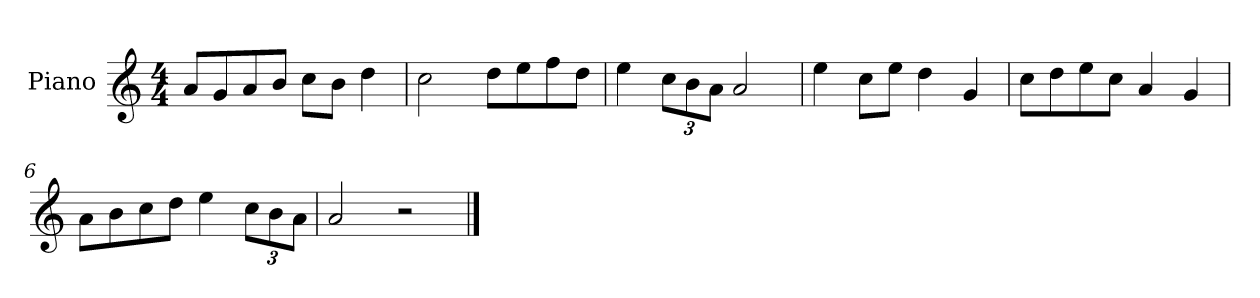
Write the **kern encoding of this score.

**kern
*part1
*staff1
*I"Piano
*I'P-no
*clefG2
*k[]
*M4/4
*MM90
=1
8a/L
8g/
8a/
8b/J
8cc\L
8b\J
4dd\
=2
2cc\
8dd\L
8ee\
8ff\
8dd\J
=3
4ee\
*Xbrackettup
12cc\L
12b\
12a\J
2a/
=4
4ee\
8cc\L
8ee\J
4dd\
4g/
=5
8cc\L
8dd\
8ee\
8cc\J
4a/
4g/
=6
8a\L
8b\
8cc\
8dd\J
4ee\
12cc\L
12b\
12a\J
=7
2a/
2r
==
*-
